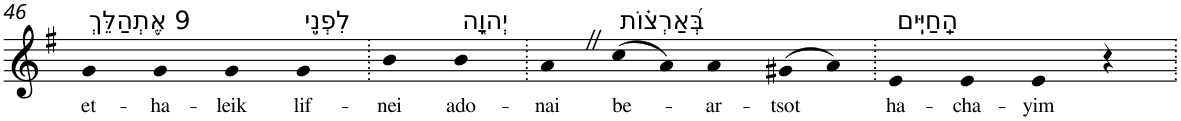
**kern	**text
*part1	*part1
*staff1	*staff1
*I"Piano	*
*I'Pno	*
!!LO:PB:g=z
*clefG2	*
*k[f#]	*
*G:	*
=46	=46
!LO:TX:a:t=9 אֶ֭תְהַלֵּךְ	!
!	!LO:LY:b
4g	et-
!	!LO:LY:b
4g	-ha-
!	!LO:LY:b
4g	-leik
!LO:TX:a:t=לִפְנֵ֣י	!
!	!LO:LY:b
4g	lif-
=47.	=47.
!	!LO:LY:b
4b	-nei
!LO:TX:a:t=יְהוָ֑ה	!
!	!LO:LY:b
4b	ado-
=48.	=48.
!	!LO:LY:b
4aZ	-nai
!LO:TX:a:t=בְּ֝אַרְצ֗וֹת	!
!	!LO:LY:b
(>8cc	be-
8a)	.
!	!LO:LY:b
4a	-ar-
!	!LO:LY:b
(>8g#X	-tsot
8a)	.
=49.	=49.
!LO:TX:a:t=הַֽחַיִּֽים	!
!	!LO:LY:b
4e	ha-
!	!LO:LY:b
4e	-cha-
!	!LO:LY:b
4e	-yim
4r	.
=.	=.
*-	*-
